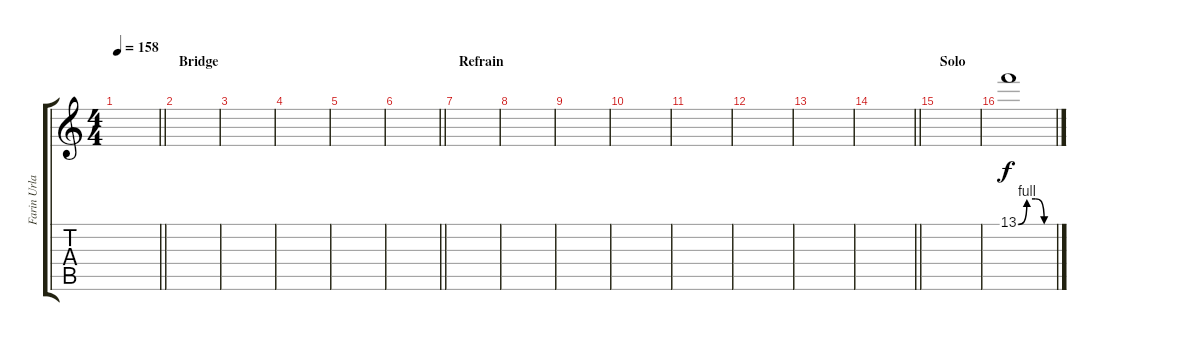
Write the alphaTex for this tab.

\track ("Farin Urlaub II" "Farin Urla") {instrument overdrivenguitar}
\staff {score tabs}
\tuning (E4 B3 G3 D3 A2 E2) {hide}
\ts (4 4)
\tempo 158
\clef g2
\barLineRight lightlight
\ks c
|
\section ("" "Bridge")
|
|
|
|
\barLineRight lightlight
|
\section ("" "Refrain")
|
|
|
|
|
|
|
\barLineRight lightlight
|
\section ("" "Solo")
|
13.1{be (custom 0 0 15 4 30 4 45 0 60 0)}.1
